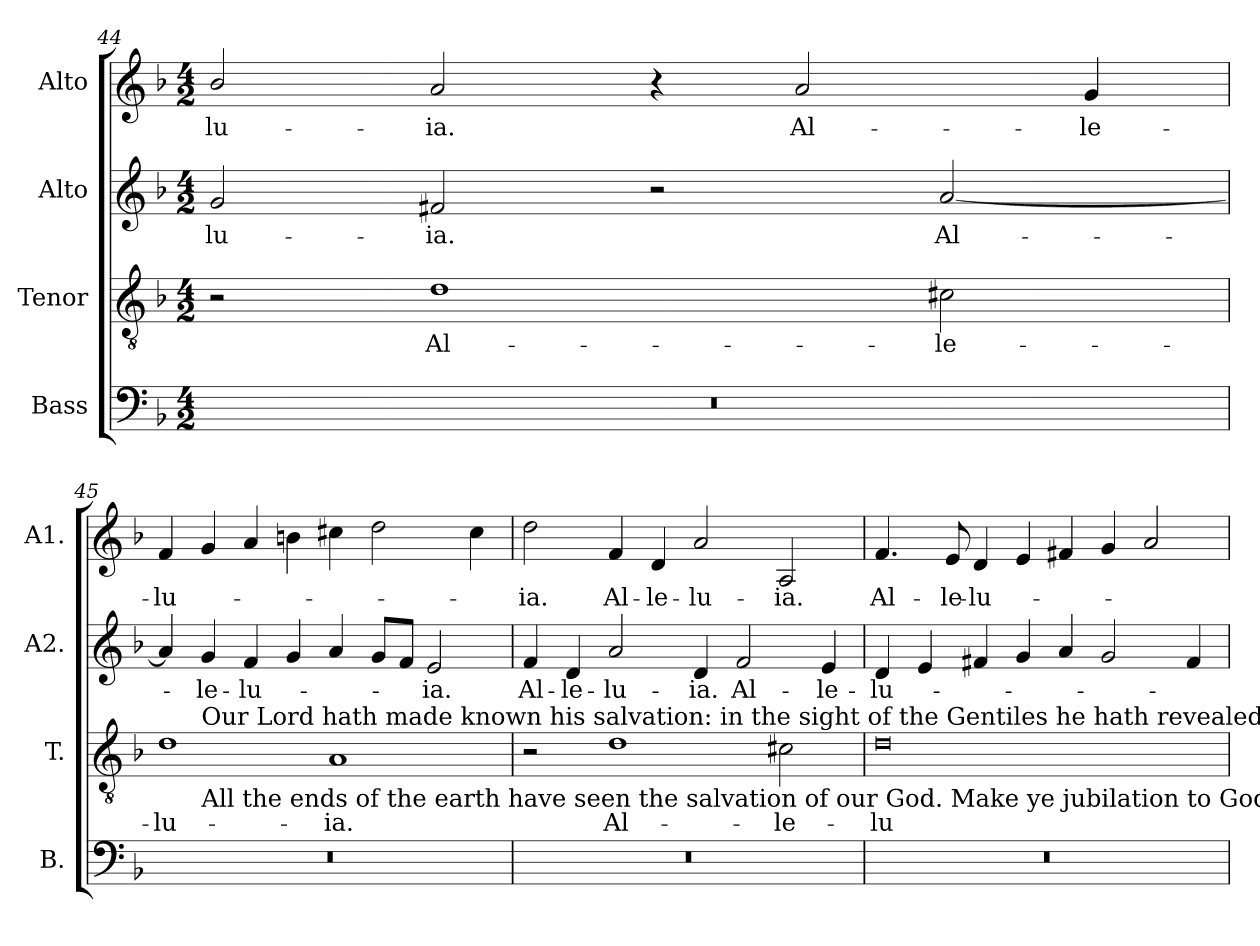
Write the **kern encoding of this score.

**kern	**kern	**text	**kern	**text	**kern	**text
*part4	*part3	*part3	*part2	*part2	*part1	*part1
*staff4	*staff3	*staff3	*staff2	*staff2	*staff1	*staff1
*I"Bass	*I"Tenor	*	*I"Alto	*	*I"Alto	*
*I'B.	*I'T.	*	*I'A2.	*	*I'A1.	*
*clefF4	*clefGv2	*	*clefG2	*	*clefG2	*
*	*ITrd7c12	*	*	*	*	*
*k[b-]	*k[b-]	*	*k[b-]	*	*k[b-]	*
*F:	*F:	*	*F:	*	*F:	*
*M4/2	*M4/2	*	*M4/2	*	*M4/2	*
=44	=44	=44	=44	=44	=44	=44
!LO:N:vis=1	!	!	!	!	!	!
!	!	!	!	!LO:LY:b:color=#000000	!	!
!	!	!	!	!	!	!LO:LY:b:color=#000000
0r	2r	.	2gi/	-lu-	2b-i/	-lu-
!	!	!LO:LY:b:color=#000000	!	!	!	!
!	!	!	!	!LO:LY:b:color=#000000	!	!
!	!	!	!	!	!	!LO:LY:b:color=#000000
.	1Di	Al-	2f#Xi/	-ia.	2ai/	-ia.
.	.	.	2r	.	4r	.
!	!	!	!	!	!	!LO:LY:b:color=#000000
.	.	.	.	.	2ai/	Al-
!	!	!LO:LY:b:color=#000000	!	!	!	!
!	!	!	!	!LO:LY:b:color=#000000	!	!
.	2C#Xi\	-le-	[2ai/	Al-	.	.
!	!	!	!	!	!	!LO:LY:b:color=#000000
.	.	.	.	.	4gi/	-le-
!!LO:LB:g=z
=45	=45	=45	=45	=45	=45	=45
!LO:N:vis=1	!	!	!	!	!	!
!	!	!LO:LY:b:color=#000000	!	!	!	!
!	!	!	!	!	!	!LO:LY:b:color=#000000
*	*^	*	*	*	*	*
0r	1Di	4ryy	-lu-	4ai/]	.	4fi/	-lu-
!	!	!LO:TX:b:t=All the ends of the earth have seen the salvation of our God.  Make ye jubilation to God all the earth.	!	!	!	!	!
!	!	!LO:TX:t=Our Lord hath made known his salvation&colon; in the sight of the Gentiles he hath revealed his justice, Alleluia.	!	!	!	!	!
!	!	!	!	!	!LO:LY:b:color=#000000	!	!
.	.	1..ryy	.	4gi/	-le-	4gi/	.
!	!	!	!	!	!LO:LY:b:color=#000000	!	!
.	.	.	.	4fi/	-lu-	4ai/	.
.	.	.	.	4gi/	.	4bni\	.
!	!	!	!LO:LY:b:color=#000000	!	!	!	!
.	1AAi	.	-ia.	4ai/	.	4cc#Xi\	.
.	.	.	.	8gi/L	.	2ddi\	.
.	.	.	.	8fi/J	.	.	.
!	!	!	!	!	!LO:LY:b:color=#000000	!	!
.	.	.	.	2ei/	-ia.	.	.
.	.	.	.	.	.	4cc#i\	.
=46	=46	=46	=46	=46	=46	=46	=46
!LO:N:vis=1	!	!	!	!	!	!	!
*	*v	*v	*	*	*	*	*
*	*^	*	*	*	*	*
!	!	!	!	!	!LO:LY:b:color=#000000	!	!
*	*v	*v	*	*	*	*	*
*	*^	*	*	*	*	*
!	!	!	!	!	!	!	!LO:LY:b:color=#000000
*	*v	*v	*	*	*	*	*
0r	2r	.	4fi/	Al-	2ddi\	-ia.
!	!	!	!	!LO:LY:b:color=#000000	!	!
.	.	.	4di/	-le-	.	.
!	!	!LO:LY:b:color=#000000	!	!	!	!
!	!	!	!	!LO:LY:b:color=#000000	!	!
!	!	!	!	!	!	!LO:LY:b:color=#000000
.	1Di	Al-	2ai/	-lu-	4fi/	Al-
!	!	!	!	!	!	!LO:LY:b:color=#000000
.	.	.	.	.	4di/	-le-
!	!	!	!	!LO:LY:b:color=#000000	!	!
!	!	!	!	!	!	!LO:LY:b:color=#000000
.	.	.	4di/	-ia.	2ai/	-lu-
!	!	!	!	!LO:LY:b:color=#000000	!	!
.	.	.	2fi/	Al-	.	.
!	!	!LO:LY:b:color=#000000	!	!	!	!
!	!	!	!	!	!	!LO:LY:b:color=#000000
.	2C#Xi\	-le-	.	.	2Ai/	-ia.
!	!	!	!	!LO:LY:b:color=#000000	!	!
.	.	.	4ei/	-le-	.	.
=47	=47	=47	=47	=47	=47	=47
!LO:N:vis=1	!	!	!	!	!	!
!	!	!LO:LY:b:color=#000000	!	!	!	!
!	!	!	!	!LO:LY:b:color=#000000	!	!
!	!	!	!	!	!	!LO:LY:b:color=#000000
0r	0Di	-lu-	4di/	-lu-	4.fi/	Al-
.	.	.	4ei/	.	.	.
!	!	!	!	!	!	!LO:LY:b:color=#000000
.	.	.	.	.	8ei/	-le-
!	!	!	!	!	!	!LO:LY:b:color=#000000
.	.	.	4f#Xi/	.	4di/	-lu-
.	.	.	4gi/	.	4ei/	.
.	.	.	4ai/	.	4f#Xi/	.
.	.	.	2gi/	.	4gi/	.
.	.	.	.	.	2ai/	.
.	.	.	4f#i/	.	.	.
=	=	=	=	=	=	=
*-	*-	*-	*-	*-	*-	*-
